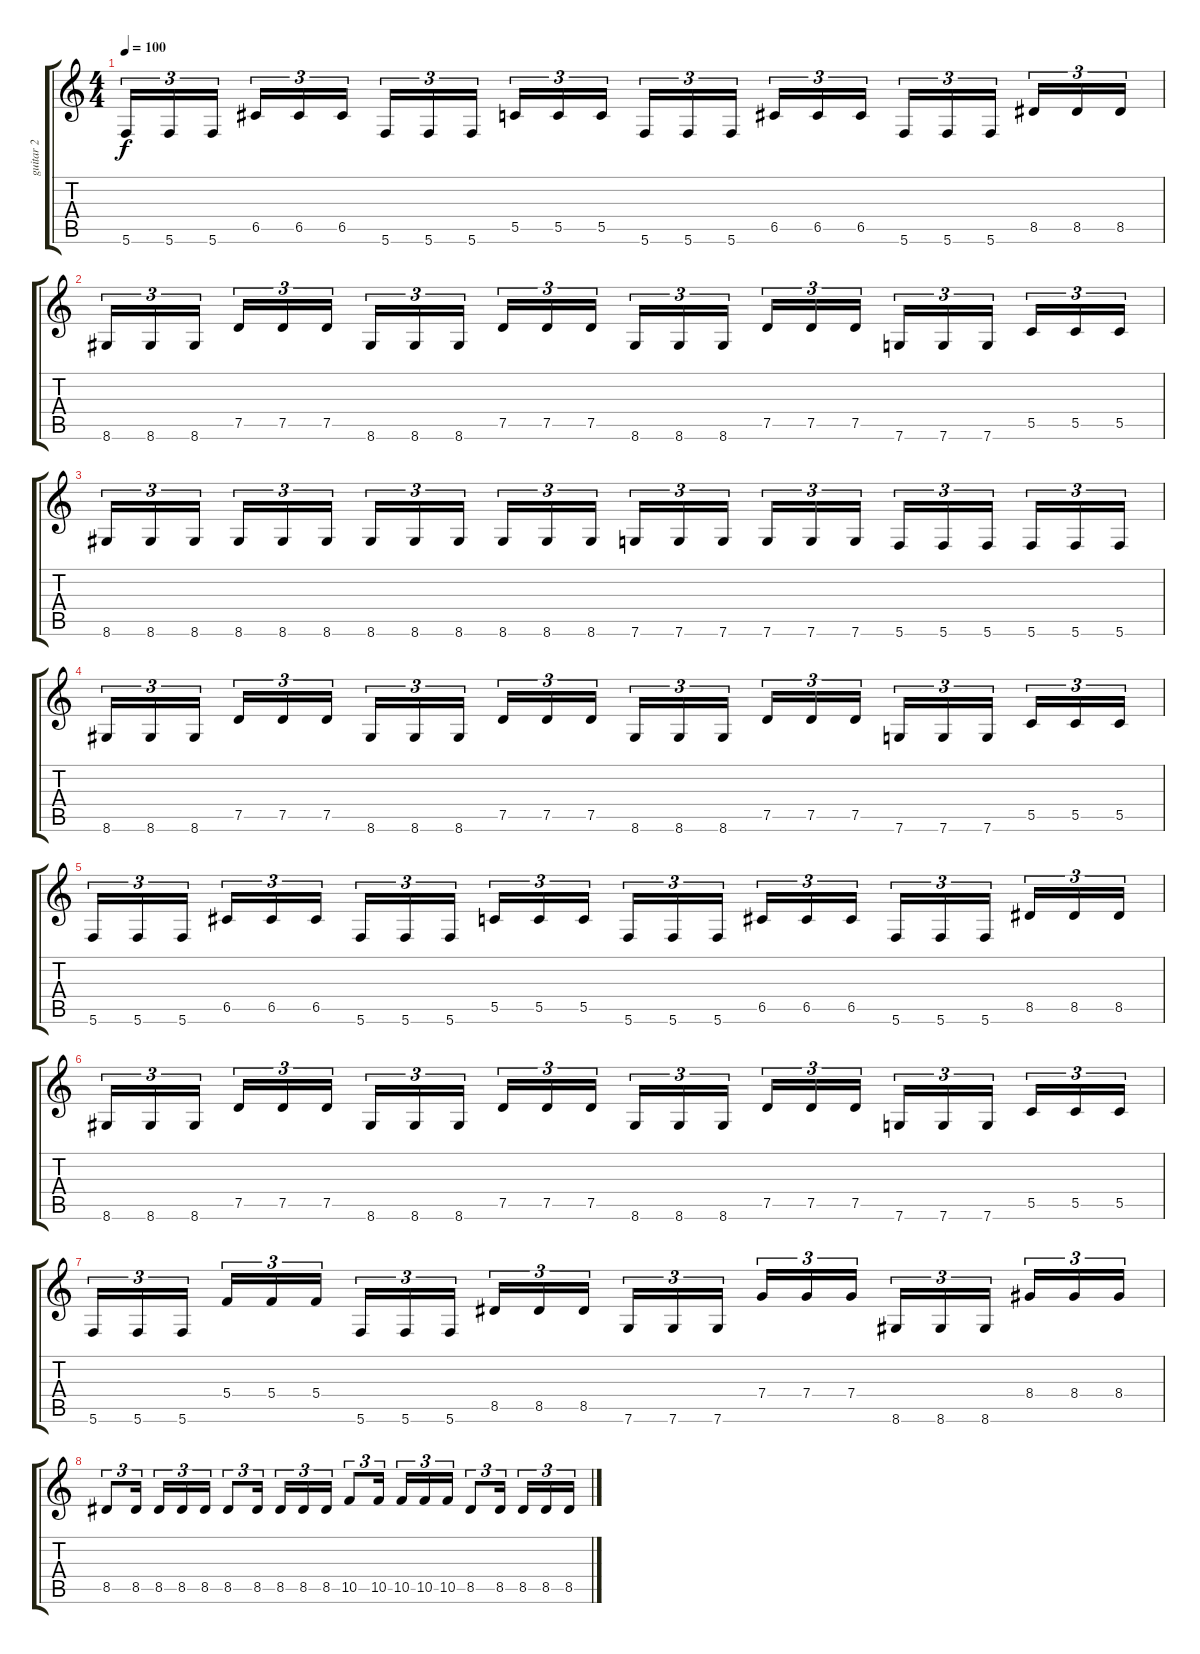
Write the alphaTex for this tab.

\track ("guitar 2" "guitar 2") {instrument overdrivenguitar}
\staff {score tabs}
\tuning (D4 A3 F3 C3 G2 C2) {hide}
\ts (4 4)
\tempo 100
\clef g2
\ks c
5.6.16{tu (3 2) dy f} 5.6.16{tu (3 2)} 5.6.16{tu (3 2)} 6.5.16{tu (3 2)} 6.5.16{tu (3 2)} 6.5.16{tu (3 2)} 5.6.16{tu (3 2)} 5.6.16{tu (3 2)} 5.6.16{tu (3 2)} 5.5.16{tu (3 2)} 5.5.16{tu (3 2)} 5.5.16{tu (3 2)} 5.6.16{tu (3 2)} 5.6.16{tu (3 2)} 5.6.16{tu (3 2)} 6.5.16{tu (3 2)} 6.5.16{tu (3 2)} 6.5.16{tu (3 2)} 5.6.16{tu (3 2)} 5.6.16{tu (3 2)} 5.6.16{tu (3 2)} 8.5.16{tu (3 2)} 8.5.16{tu (3 2)} 8.5.16{tu (3 2)} |
8.6.16{tu (3 2)} 8.6.16{tu (3 2)} 8.6.16{tu (3 2)} 7.5.16{tu (3 2)} 7.5.16{tu (3 2)} 7.5.16{tu (3 2)} 8.6.16{tu (3 2)} 8.6.16{tu (3 2)} 8.6.16{tu (3 2)} 7.5.16{tu (3 2)} 7.5.16{tu (3 2)} 7.5.16{tu (3 2)} 8.6.16{tu (3 2)} 8.6.16{tu (3 2)} 8.6.16{tu (3 2)} 7.5.16{tu (3 2)} 7.5.16{tu (3 2)} 7.5.16{tu (3 2)} 7.6.16{tu (3 2)} 7.6.16{tu (3 2)} 7.6.16{tu (3 2)} 5.5.16{tu (3 2)} 5.5.16{tu (3 2)} 5.5.16{tu (3 2)} |
8.6.16{tu (3 2)} 8.6.16{tu (3 2)} 8.6.16{tu (3 2)} 8.6.16{tu (3 2)} 8.6.16{tu (3 2)} 8.6.16{tu (3 2)} 8.6.16{tu (3 2)} 8.6.16{tu (3 2)} 8.6.16{tu (3 2)} 8.6.16{tu (3 2)} 8.6.16{tu (3 2)} 8.6.16{tu (3 2)} 7.6.16{tu (3 2)} 7.6.16{tu (3 2)} 7.6.16{tu (3 2)} 7.6.16{tu (3 2)} 7.6.16{tu (3 2)} 7.6.16{tu (3 2)} 5.6.16{tu (3 2)} 5.6.16{tu (3 2)} 5.6.16{tu (3 2)} 5.6.16{tu (3 2)} 5.6.16{tu (3 2)} 5.6.16{tu (3 2)} |
8.6.16{tu (3 2)} 8.6.16{tu (3 2)} 8.6.16{tu (3 2)} 7.5.16{tu (3 2)} 7.5.16{tu (3 2)} 7.5.16{tu (3 2)} 8.6.16{tu (3 2)} 8.6.16{tu (3 2)} 8.6.16{tu (3 2)} 7.5.16{tu (3 2)} 7.5.16{tu (3 2)} 7.5.16{tu (3 2)} 8.6.16{tu (3 2)} 8.6.16{tu (3 2)} 8.6.16{tu (3 2)} 7.5.16{tu (3 2)} 7.5.16{tu (3 2)} 7.5.16{tu (3 2)} 7.6.16{tu (3 2)} 7.6.16{tu (3 2)} 7.6.16{tu (3 2)} 5.5.16{tu (3 2)} 5.5.16{tu (3 2)} 5.5.16{tu (3 2)} |
5.6.16{tu (3 2)} 5.6.16{tu (3 2)} 5.6.16{tu (3 2)} 6.5.16{tu (3 2)} 6.5.16{tu (3 2)} 6.5.16{tu (3 2)} 5.6.16{tu (3 2)} 5.6.16{tu (3 2)} 5.6.16{tu (3 2)} 5.5.16{tu (3 2)} 5.5.16{tu (3 2)} 5.5.16{tu (3 2)} 5.6.16{tu (3 2)} 5.6.16{tu (3 2)} 5.6.16{tu (3 2)} 6.5.16{tu (3 2)} 6.5.16{tu (3 2)} 6.5.16{tu (3 2)} 5.6.16{tu (3 2)} 5.6.16{tu (3 2)} 5.6.16{tu (3 2)} 8.5.16{tu (3 2)} 8.5.16{tu (3 2)} 8.5.16{tu (3 2)} |
8.6.16{tu (3 2)} 8.6.16{tu (3 2)} 8.6.16{tu (3 2)} 7.5.16{tu (3 2)} 7.5.16{tu (3 2)} 7.5.16{tu (3 2)} 8.6.16{tu (3 2)} 8.6.16{tu (3 2)} 8.6.16{tu (3 2)} 7.5.16{tu (3 2)} 7.5.16{tu (3 2)} 7.5.16{tu (3 2)} 8.6.16{tu (3 2)} 8.6.16{tu (3 2)} 8.6.16{tu (3 2)} 7.5.16{tu (3 2)} 7.5.16{tu (3 2)} 7.5.16{tu (3 2)} 7.6.16{tu (3 2)} 7.6.16{tu (3 2)} 7.6.16{tu (3 2)} 5.5.16{tu (3 2)} 5.5.16{tu (3 2)} 5.5.16{tu (3 2)} |
5.6.16{tu (3 2)} 5.6.16{tu (3 2)} 5.6.16{tu (3 2)} 5.4.16{tu (3 2)} 5.4.16{tu (3 2)} 5.4.16{tu (3 2)} 5.6.16{tu (3 2)} 5.6.16{tu (3 2)} 5.6.16{tu (3 2)} 8.5.16{tu (3 2)} 8.5.16{tu (3 2)} 8.5.16{tu (3 2)} 7.6.16{tu (3 2)} 7.6.16{tu (3 2)} 7.6.16{tu (3 2)} 7.4.16{tu (3 2)} 7.4.16{tu (3 2)} 7.4.16{tu (3 2)} 8.6.16{tu (3 2)} 8.6.16{tu (3 2)} 8.6.16{tu (3 2)} 8.4.16{tu (3 2)} 8.4.16{tu (3 2)} 8.4.16{tu (3 2)} |
8.5.8{tu (3 2)} 8.5.16{tu (3 2)} 8.5.16{tu (3 2)} 8.5.16{tu (3 2)} 8.5.16{tu (3 2)} 8.5.8{tu (3 2)} 8.5.16{tu (3 2)} 8.5.16{tu (3 2)} 8.5.16{tu (3 2)} 8.5.16{tu (3 2)} 10.5.8{tu (3 2)} 10.5.16{tu (3 2)} 10.5.16{tu (3 2)} 10.5.16{tu (3 2)} 10.5.16{tu (3 2)} 8.5.8{tu (3 2)} 8.5.16{tu (3 2)} 8.5.16{tu (3 2)} 8.5.16{tu (3 2)} 8.5.16{tu (3 2)}
